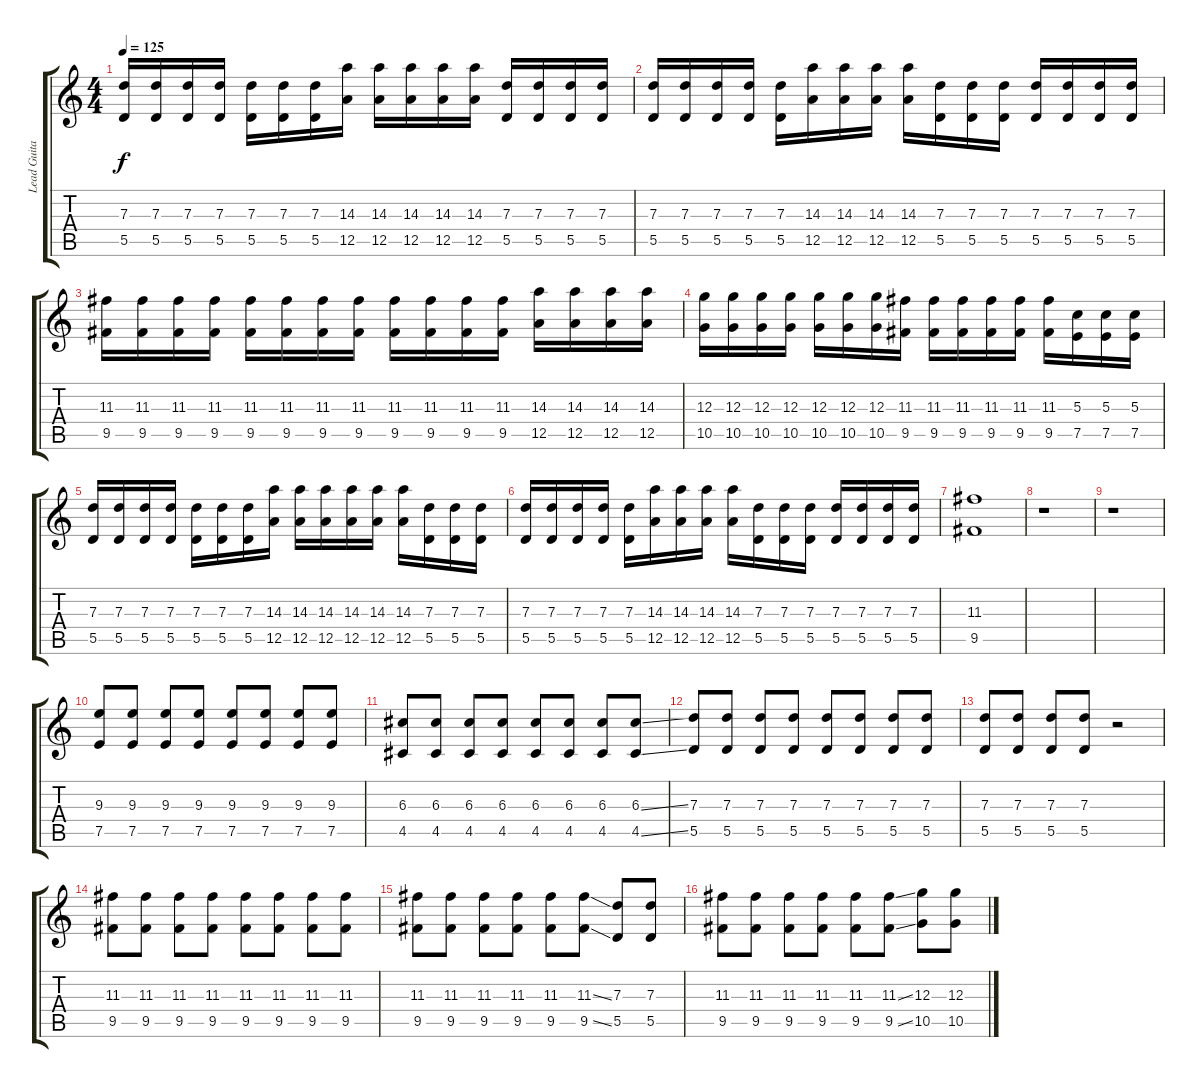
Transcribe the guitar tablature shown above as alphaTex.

\track ("Lead Guitar" "Lead Guita") {instrument distortionguitar}
\staff {score tabs}
\tuning (E4 B3 G3 D3 A2 D2) {hide}
\ts (4 4)
\tempo 125
\clef g2
\ks c
(7.3 5.5).16{dy f} (7.3 5.5).16 (7.3 5.5).16 (7.3 5.5).16 (7.3 5.5).16 (7.3 5.5).16 (7.3 5.5).16 (14.3 12.5).16 (14.3 12.5).16 (14.3 12.5).16 (14.3 12.5).16 (14.3 12.5).16 (7.3 5.5).16 (7.3 5.5).16 (7.3 5.5).16 (7.3 5.5).16 |
(7.3 5.5).16 (7.3 5.5).16 (7.3 5.5).16 (7.3 5.5).16 (7.3 5.5).16 (14.3 12.5).16 (14.3 12.5).16 (14.3 12.5).16 (14.3 12.5).16 (7.3 5.5).16 (7.3 5.5).16 (7.3 5.5).16 (7.3 5.5).16 (7.3 5.5).16 (7.3 5.5).16 (7.3 5.5).16 |
(11.3 9.5).16 (11.3 9.5).16 (11.3 9.5).16 (11.3 9.5).16 (11.3 9.5).16 (11.3 9.5).16 (11.3 9.5).16 (11.3 9.5).16 (11.3 9.5).16 (11.3 9.5).16 (11.3 9.5).16 (11.3 9.5).16 (14.3 12.5).16 (14.3 12.5).16 (14.3 12.5).16 (14.3 12.5).16 |
(12.3 10.5).16 (12.3 10.5).16 (12.3 10.5).16 (12.3 10.5).16 (12.3 10.5).16 (12.3 10.5).16 (12.3 10.5).16 (11.3 9.5).16 (11.3 9.5).16 (11.3 9.5).16 (11.3 9.5).16 (11.3 9.5).16 (11.3 9.5).16 (5.3 7.5).16 (5.3 7.5).16 (5.3 7.5).16 |
(7.3 5.5).16 (7.3 5.5).16 (7.3 5.5).16 (7.3 5.5).16 (7.3 5.5).16 (7.3 5.5).16 (7.3 5.5).16 (14.3 12.5).16 (14.3 12.5).16 (14.3 12.5).16 (14.3 12.5).16 (14.3 12.5).16 (14.3 12.5).16 (7.3 5.5).16 (7.3 5.5).16 (7.3 5.5).16 |
(7.3 5.5).16 (7.3 5.5).16 (7.3 5.5).16 (7.3 5.5).16 (7.3 5.5).16 (14.3 12.5).16 (14.3 12.5).16 (14.3 12.5).16 (14.3 12.5).16 (7.3 5.5).16 (7.3 5.5).16 (7.3 5.5).16 (7.3 5.5).16 (7.3 5.5).16 (7.3 5.5).16 (7.3 5.5).16 |
(11.3 9.5).1{volume 0} |
r.1 |
r.1 |
(9.3 7.5).8{volume 16} (9.3 7.5).8 (9.3 7.5).8 (9.3 7.5).8 (9.3 7.5).8 (9.3 7.5).8 (9.3 7.5).8 (9.3 7.5).8 |
(6.3 4.5).8 (6.3 4.5).8 (6.3 4.5).8 (6.3 4.5).8 (6.3 4.5).8 (6.3 4.5).8 (6.3 4.5).8 (6.3{ss} 4.5{ss}).8 |
(7.3 5.5).8 (7.3 5.5).8 (7.3 5.5).8 (7.3 5.5).8 (7.3 5.5).8 (7.3 5.5).8 (7.3 5.5).8 (7.3 5.5).8 |
(7.3 5.5).8 (7.3 5.5).8 (7.3 5.5).8 (7.3 5.5).8 r.2 |
(11.3 9.5).8 (11.3 9.5).8 (11.3 9.5).8 (11.3 9.5).8 (11.3 9.5).8 (11.3 9.5).8 (11.3 9.5).8 (11.3 9.5).8 |
(11.3 9.5).8 (11.3 9.5).8 (11.3 9.5).8 (11.3 9.5).8 (11.3 9.5).8 (11.3{ss} 9.5{ss}).8 (7.3 5.5).8 (7.3 5.5).8 |
(11.3 9.5).8 (11.3 9.5).8 (11.3 9.5).8 (11.3 9.5).8 (11.3 9.5).8 (11.3{ss} 9.5{ss}).8 (12.3 10.5).8 (12.3 10.5).8
